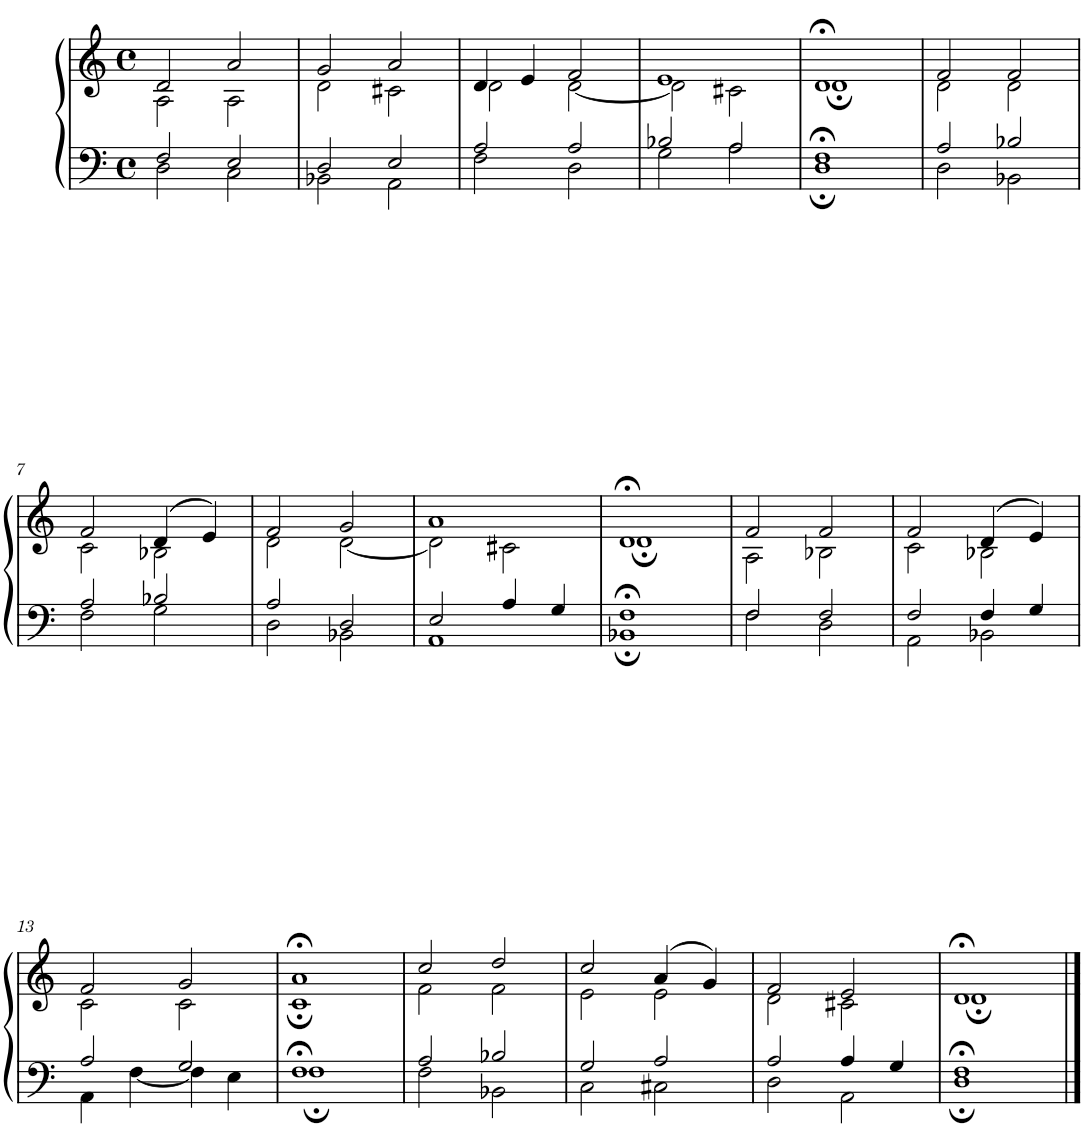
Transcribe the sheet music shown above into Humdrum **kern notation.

**kern	**kern
*part1	*part1
*staff2	*staff1
*I"Piano	*
*I'Pno.	*
*clefF4	*clefG2
*k[]	*k[]
*M4/4	*M4/4
*met(c)	*met(c)
=1	=1
*^	*^
2F/	2D\	2d/	2A\
2E/	2C\	2a/	2A\
=2	=2	=2	=2
2D/	2BB-X\	2g/	2d\
2E/	2AA\	2a/	2c#X\
=3	=3	=3	=3
2A/	2F\	4d/	2d\
.	.	4e/	.
2A/	2D\	2f/	[2d\
=4	=4	=4	=4
2B-X/	2G\	1e	2d\]
2A/	2A\	.	2c#X\
=5	=5	=5	=5
1F;<	1D;	1d;<	1d;
=6	=6	=6	=6
2A/	2D\	2f/	2d\
2B-X/	2BB-X\	2f/	2d\
!!LO:LB:g=z	!!
=7	=7	=7	=7
2A/	2F\	2f/	2c\
2B-X/	2G\	(4d/	2B-X\
.	.	4e/)	.
=8	=8	=8	=8
2A/	2D\	2f/	2d\
2D/	2BB-X\	2g/	[2d\
=9	=9	=9	=9
2E/	1AA	1a	2d\]
4A/	.	.	2c#X\
4G/	.	.	.
=10	=10	=10	=10
1F;<	1BB-X;	1d;<	1d;
=11	=11	=11	=11
2F/	2F\	2f/	2A\
2F/	2D\	2f/	2B-X\
=12	=12	=12	=12
2F/	2AA\	2f/	2c\
4F/	2BB-X\	(4d/	2B-X\
4G/	.	4e/)	.
!!LO:LB:g=z	!!
=13	=13	=13	=13
2A/	4AA\	2f/	2c\
.	[4F\	.	.
2G/	4F\]	2g/	2c\
.	4E\	.	.
=14	=14	=14	=14
1F;<	1F;	1a;<	1c;
=15	=15	=15	=15
2A/	2F\	2cc/	2f\
2B-X/	2BB-X\	2dd/	2f\
=16	=16	=16	=16
2G/	2C\	2cc/	2e\
2A/	2C#X\	(4a/	2e\
.	.	4g/)	.
=17	=17	=17	=17
2A/	2D\	2f/	2d\
4A/	2AA\	2e/	2c#X\
4G/	.	.	.
=18	=18	=18	=18
1F;<	1D;	1d;<	1d;
*v	*v	*	*
*	*v	*v
==	==
*-	*-
